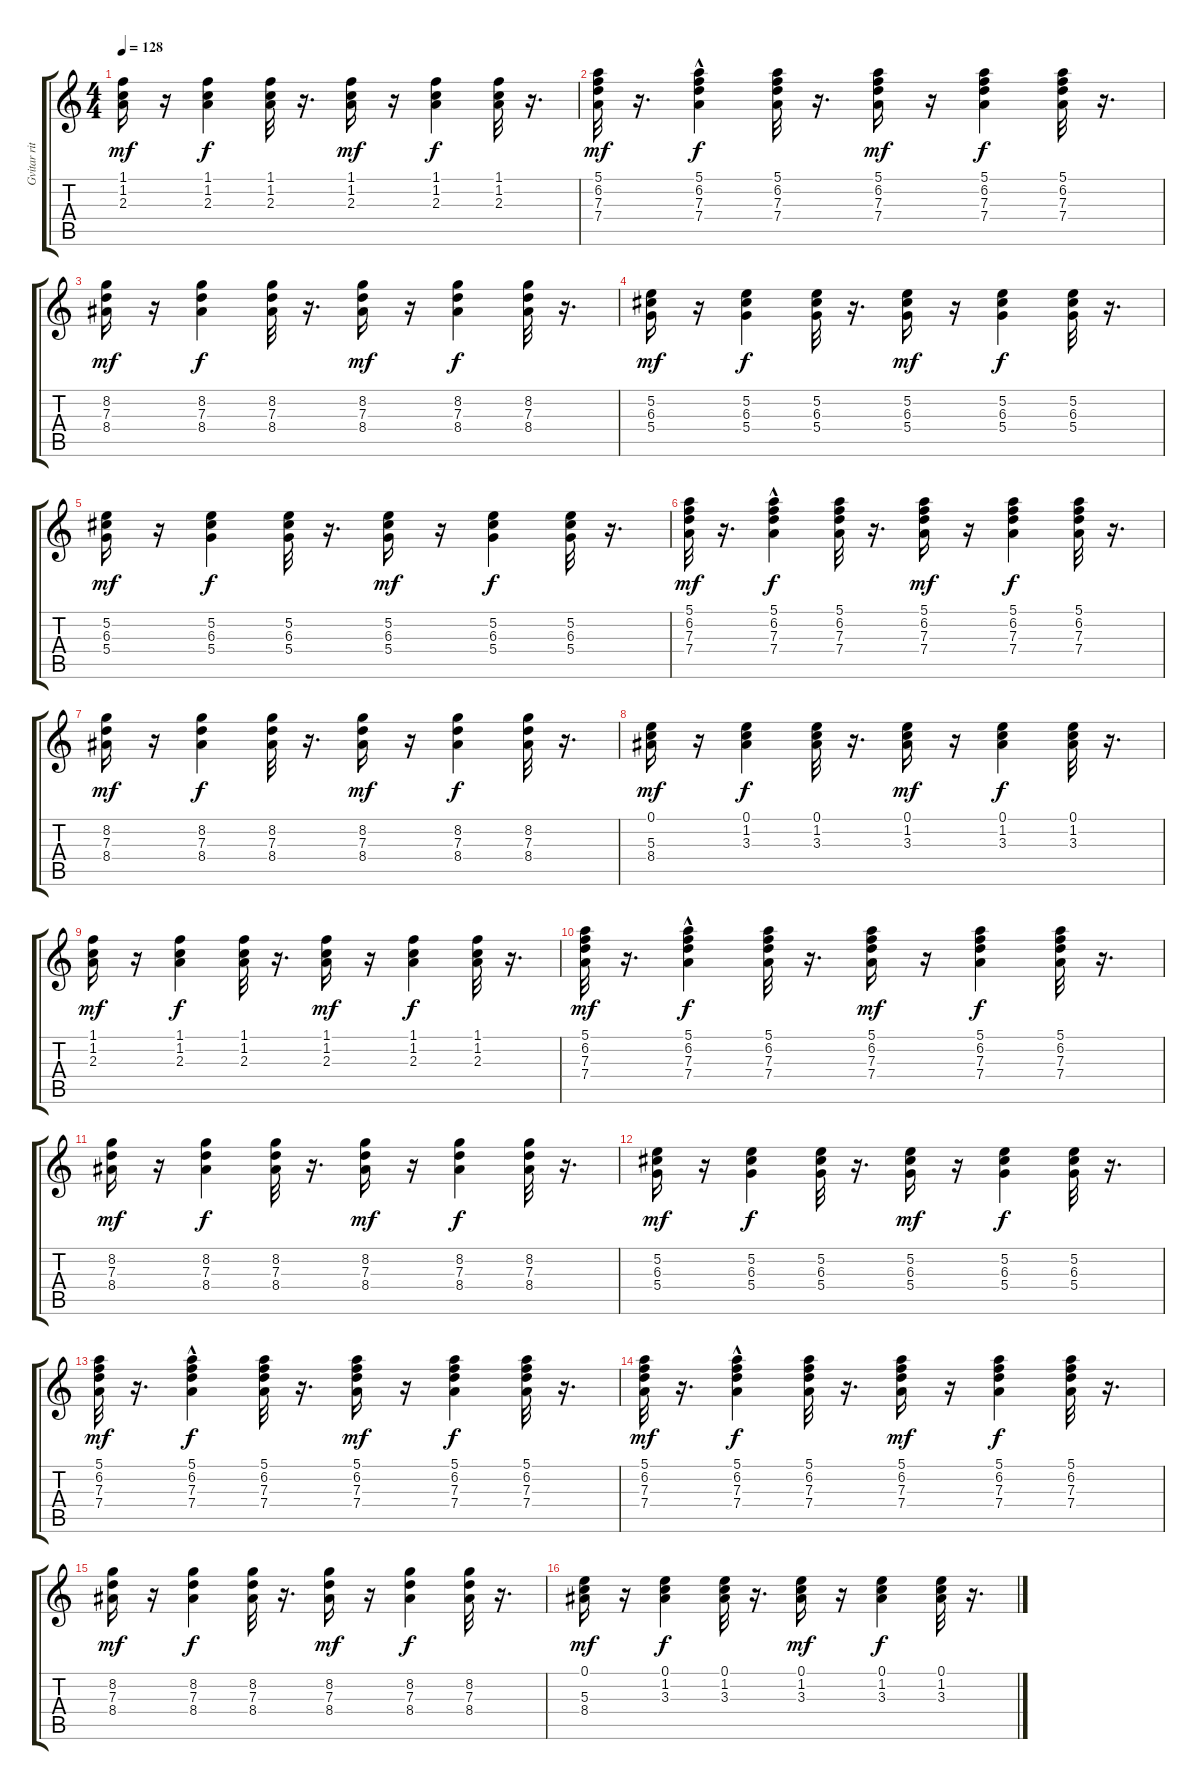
\track ("Gvitar ritm" "Gvitar rit") {instrument acousticguitarsteel}
\staff {score tabs}
\tuning (E4 B3 G3 D3 A2 E2) {hide}
\ts (4 4)
\tempo 128
\clef g2
\ks c
(1.1 1.2 2.3).16{dy mf} r.16 (1.1 1.2 2.3).4{dy f} (1.1 1.2 2.3).32 r.16{d} (1.1 1.2 2.3).16{dy mf} r.16 (1.1 1.2 2.3).4{dy f} (1.1 1.2 2.3).32 r.16{d} |
(5.1 6.2 7.3 7.4).32{dy mf} r.16{d} (5.1{hac} 6.2 7.3 7.4{hac}).4{dy f} (5.1 6.2 7.3 7.4).32 r.16{d} (5.1 6.2 7.3 7.4).16{dy mf} r.16 (5.1 6.2 7.3 7.4).4{dy f} (5.1 6.2 7.3 7.4).32 r.16{d} |
(8.2 7.3 8.4).16{dy mf} r.16 (8.2 7.3 8.4).4{dy f} (8.2 7.3 8.4).32 r.16{d} (8.2 7.3 8.4).16{dy mf} r.16 (8.2 7.3 8.4).4{dy f} (8.2 7.3 8.4).32 r.16{d} |
(5.2 6.3 5.4).16{dy mf} r.16 (5.2 6.3 5.4).4{dy f} (5.2 6.3 5.4).32 r.16{d} (5.2 6.3 5.4).16{dy mf} r.16 (5.2 6.3 5.4).4{dy f} (5.2 6.3 5.4).32 r.16{d} |
(5.2 6.3 5.4).16{dy mf} r.16 (5.2 6.3 5.4).4{dy f} (5.2 6.3 5.4).32 r.16{d} (5.2 6.3 5.4).16{dy mf} r.16 (5.2 6.3 5.4).4{dy f} (5.2 6.3 5.4).32 r.16{d} |
(5.1 6.2 7.3 7.4).32{dy mf} r.16{d} (5.1{hac} 6.2 7.3 7.4{hac}).4{dy f} (5.1 6.2 7.3 7.4).32 r.16{d} (5.1 6.2 7.3 7.4).16{dy mf} r.16 (5.1 6.2 7.3 7.4).4{dy f} (5.1 6.2 7.3 7.4).32 r.16{d} |
(8.2 7.3 8.4).16{dy mf} r.16 (8.2 7.3 8.4).4{dy f} (8.2 7.3 8.4).32 r.16{d} (8.2 7.3 8.4).16{dy mf} r.16 (8.2 7.3 8.4).4{dy f} (8.2 7.3 8.4).32 r.16{d} |
(0.1 5.3 8.4).16{dy mf} r.16 (0.1 1.2 3.3).4{dy f} (0.1 1.2 3.3).32 r.16{d} (0.1 1.2 3.3).16{dy mf} r.16 (0.1 1.2 3.3).4{dy f} (0.1 1.2 3.3).32 r.16{d} |
(1.1 1.2 2.3).16{dy mf} r.16 (1.1 1.2 2.3).4{dy f} (1.1 1.2 2.3).32 r.16{d} (1.1 1.2 2.3).16{dy mf} r.16 (1.1 1.2 2.3).4{dy f} (1.1 1.2 2.3).32 r.16{d} |
(5.1 6.2 7.3 7.4).32{dy mf} r.16{d} (5.1{hac} 6.2 7.3 7.4{hac}).4{dy f} (5.1 6.2 7.3 7.4).32 r.16{d} (5.1 6.2 7.3 7.4).16{dy mf} r.16 (5.1 6.2 7.3 7.4).4{dy f} (5.1 6.2 7.3 7.4).32 r.16{d} |
(8.2 7.3 8.4).16{dy mf} r.16 (8.2 7.3 8.4).4{dy f} (8.2 7.3 8.4).32 r.16{d} (8.2 7.3 8.4).16{dy mf} r.16 (8.2 7.3 8.4).4{dy f} (8.2 7.3 8.4).32 r.16{d} |
(5.2 6.3 5.4).16{dy mf} r.16 (5.2 6.3 5.4).4{dy f} (5.2 6.3 5.4).32 r.16{d} (5.2 6.3 5.4).16{dy mf} r.16 (5.2 6.3 5.4).4{dy f} (5.2 6.3 5.4).32 r.16{d} |
(5.1 6.2 7.3 7.4).32{dy mf} r.16{d} (5.1{hac} 6.2 7.3 7.4{hac}).4{dy f} (5.1 6.2 7.3 7.4).32 r.16{d} (5.1 6.2 7.3 7.4).16{dy mf} r.16 (5.1 6.2 7.3 7.4).4{dy f} (5.1 6.2 7.3 7.4).32 r.16{d} |
(5.1 6.2 7.3 7.4).32{dy mf} r.16{d} (5.1{hac} 6.2 7.3 7.4{hac}).4{dy f} (5.1 6.2 7.3 7.4).32 r.16{d} (5.1 6.2 7.3 7.4).16{dy mf} r.16 (5.1 6.2 7.3 7.4).4{dy f} (5.1 6.2 7.3 7.4).32 r.16{d} |
(8.2 7.3 8.4).16{dy mf} r.16 (8.2 7.3 8.4).4{dy f} (8.2 7.3 8.4).32 r.16{d} (8.2 7.3 8.4).16{dy mf} r.16 (8.2 7.3 8.4).4{dy f} (8.2 7.3 8.4).32 r.16{d} |
(0.1 5.3 8.4).16{dy mf} r.16 (0.1 1.2 3.3).4{dy f} (0.1 1.2 3.3).32 r.16{d} (0.1 1.2 3.3).16{dy mf} r.16 (0.1 1.2 3.3).4{dy f} (0.1 1.2 3.3).32 r.16{d}
